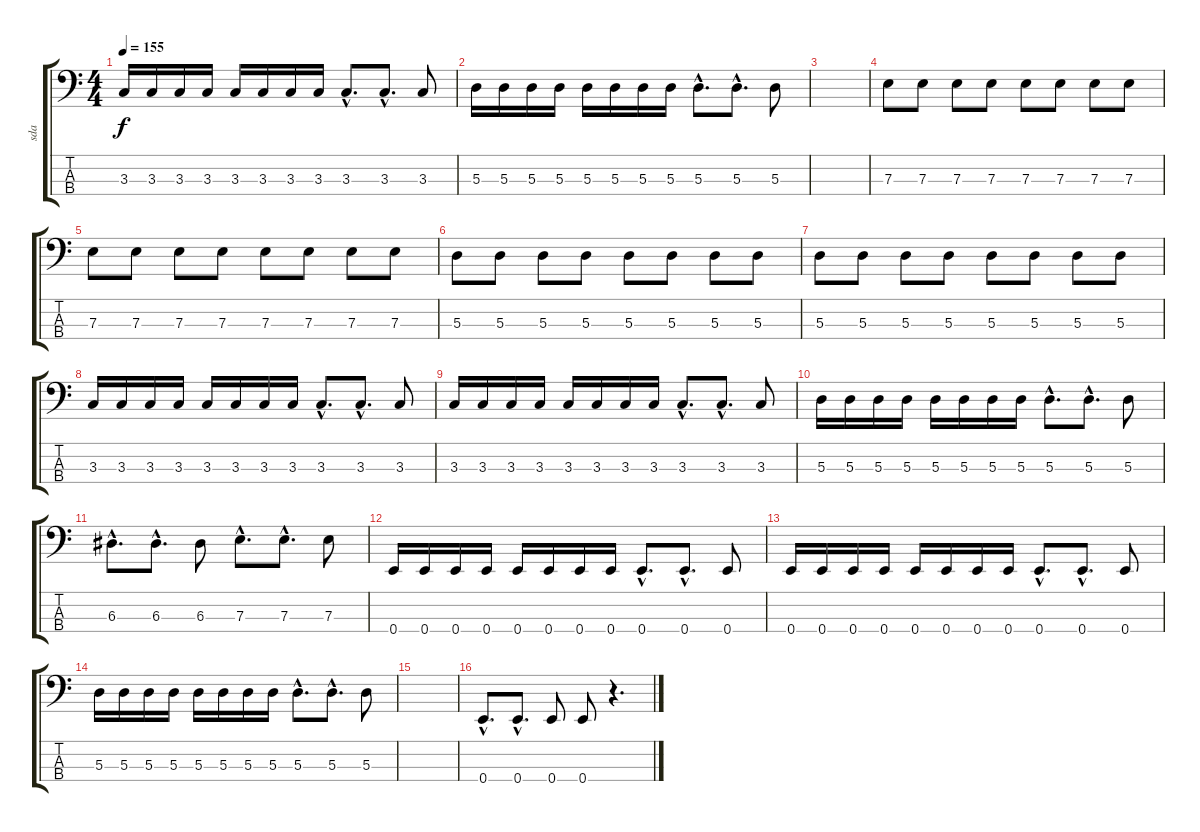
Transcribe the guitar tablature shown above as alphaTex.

\track ("sda" "sda") {instrument electricbasspick}
\staff {score tabs}
\tuning (G2 D2 A1 E1) {hide}
\ts (4 4)
\tempo 155
\clef f4
\ks c
3.3.16{dy f} 3.3.16 3.3.16 3.3.16 3.3.16 3.3.16 3.3.16 3.3.16 3.3{hac}.8{d} 3.3{hac}.8{d} 3.3.8 |
5.3.16 5.3.16 5.3.16 5.3.16 5.3.16 5.3.16 5.3.16 5.3.16 5.3{hac}.8{d} 5.3{hac}.8{d} 5.3.8 |
|
7.3.8 7.3.8 7.3.8 7.3.8 7.3.8 7.3.8 7.3.8 7.3.8 |
7.3.8 7.3.8 7.3.8 7.3.8 7.3.8 7.3.8 7.3.8 7.3.8 |
5.3.8 5.3.8 5.3.8 5.3.8 5.3.8 5.3.8 5.3.8 5.3.8 |
5.3.8 5.3.8 5.3.8 5.3.8 5.3.8 5.3.8 5.3.8 5.3.8 |
3.3.16 3.3.16 3.3.16 3.3.16 3.3.16 3.3.16 3.3.16 3.3.16 3.3{hac}.8{d} 3.3{hac}.8{d} 3.3.8 |
3.3.16 3.3.16 3.3.16 3.3.16 3.3.16 3.3.16 3.3.16 3.3.16 3.3{hac}.8{d} 3.3{hac}.8{d} 3.3.8 |
5.3.16 5.3.16 5.3.16 5.3.16 5.3.16 5.3.16 5.3.16 5.3.16 5.3{hac}.8{d} 5.3{hac}.8{d} 5.3.8 |
6.3{hac}.8{d} 6.3{hac}.8{d} 6.3.8 7.3{hac}.8{d} 7.3{hac}.8{d} 7.3.8 |
0.4.16 0.4.16 0.4.16 0.4.16 0.4.16 0.4.16 0.4.16 0.4.16 0.4{hac}.8{d} 0.4{hac}.8{d} 0.4.8 |
0.4.16 0.4.16 0.4.16 0.4.16 0.4.16 0.4.16 0.4.16 0.4.16 0.4{hac}.8{d} 0.4{hac}.8{d} 0.4.8 |
5.3.16 5.3.16 5.3.16 5.3.16 5.3.16 5.3.16 5.3.16 5.3.16 5.3{hac}.8{d} 5.3{hac}.8{d} 5.3.8 |
|
0.4{hac}.8{d} 0.4{hac}.8{d} 0.4.8 0.4.8 r.4{d}
